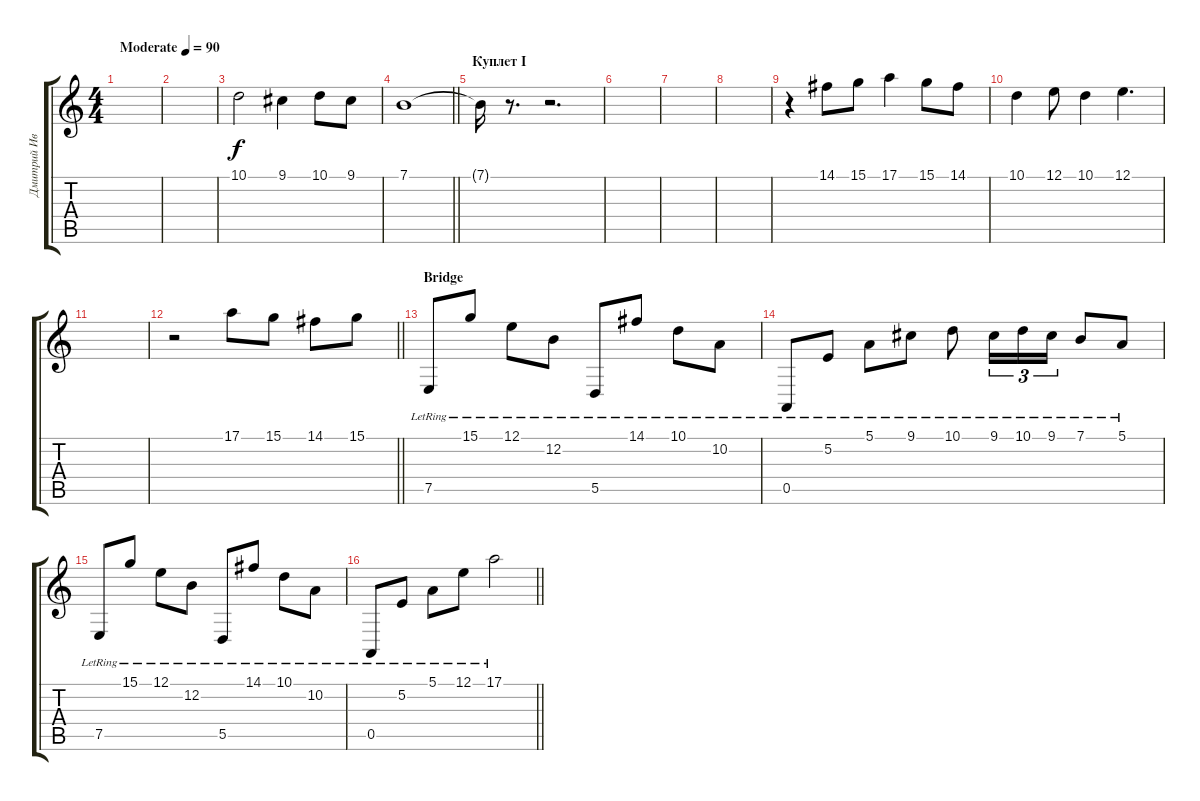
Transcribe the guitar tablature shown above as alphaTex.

\track ("Дмитрий Иванов " "Дмитрий Ив") {instrument stringensemble1}
\staff {score tabs}
\tuning (E4 B3 G3 D3 A2 E2) {hide}
\ts (4 4)
\tempo (90 "Moderate")
\clef g2
\ks c
|
|
10.1.2 9.1.4 10.1.8 9.1.8 |
\barLineRight lightlight
7.1.1 |
\section ("" "Куплет I")
7.1{t}.16 r.8{d} r.2{d} |
|
|
|
r.4 14.1.8 15.1.8 17.1.4 15.1.8 14.1.8 |
10.1.4 12.1.8 10.1.4 12.1.4{d} |
|
\barLineRight lightlight
r.2 17.1.8 15.1.8 14.1.8 15.1.8 |
\section ("" "Bridge")
7.5{lr}.8{instrument acousticgrandpiano} 15.1{lr}.8 12.1{lr}.8 12.2{lr}.8 5.5{lr}.8 14.1{lr}.8 10.1{lr}.8 10.2{lr}.8 |
0.5{lr}.8 5.2{lr}.8 5.1{lr}.8 9.1{lr}.8 10.1{lr}.8 9.1{lr}.16{tu (3 2)} 10.1{lr}.16{tu (3 2)} 9.1{lr}.16{tu (3 2)} 7.1{lr}.8 5.1{lr}.8 |
7.5{lr}.8 15.1{lr}.8 12.1{lr}.8 12.2{lr}.8 5.5{lr}.8 14.1{lr}.8 10.1{lr}.8 10.2{lr}.8 |
\barLineRight lightlight
0.5{lr}.8 5.2{lr}.8 5.1{lr}.8 12.1{lr}.8 17.1{lr}.2
